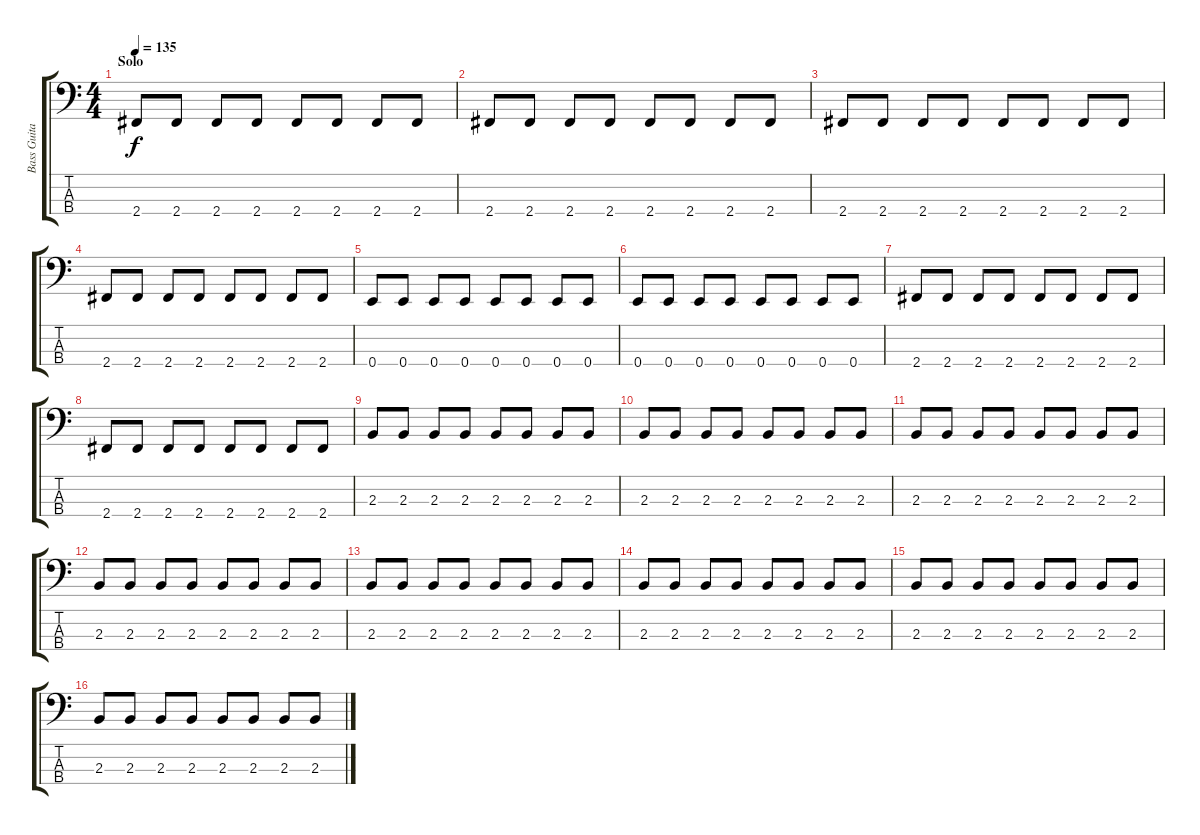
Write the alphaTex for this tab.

\track ("Bass Guitar" "Bass Guita") {instrument electricbassfinger}
\staff {score tabs}
\tuning (G2 D2 A1 E1) {hide}
\ts (4 4)
\section ("" "Solo")
\tempo 135
\clef f4
\ks c
2.4.8{dy f} 2.4.8 2.4.8 2.4.8 2.4.8 2.4.8 2.4.8 2.4.8 |
2.4.8 2.4.8 2.4.8 2.4.8 2.4.8 2.4.8 2.4.8 2.4.8 |
2.4.8 2.4.8 2.4.8 2.4.8 2.4.8 2.4.8 2.4.8 2.4.8 |
2.4.8 2.4.8 2.4.8 2.4.8 2.4.8 2.4.8 2.4.8 2.4.8 |
0.4.8 0.4.8 0.4.8 0.4.8 0.4.8 0.4.8 0.4.8 0.4.8 |
0.4.8 0.4.8 0.4.8 0.4.8 0.4.8 0.4.8 0.4.8 0.4.8 |
2.4.8 2.4.8 2.4.8 2.4.8 2.4.8 2.4.8 2.4.8 2.4.8 |
2.4.8 2.4.8 2.4.8 2.4.8 2.4.8 2.4.8 2.4.8 2.4.8 |
2.3.8 2.3.8 2.3.8 2.3.8 2.3.8 2.3.8 2.3.8 2.3.8 |
2.3.8 2.3.8 2.3.8 2.3.8 2.3.8 2.3.8 2.3.8 2.3.8 |
2.3.8 2.3.8 2.3.8 2.3.8 2.3.8 2.3.8 2.3.8 2.3.8 |
2.3.8 2.3.8 2.3.8 2.3.8 2.3.8 2.3.8 2.3.8 2.3.8 |
2.3.8 2.3.8 2.3.8 2.3.8 2.3.8 2.3.8 2.3.8 2.3.8 |
2.3.8 2.3.8 2.3.8 2.3.8 2.3.8 2.3.8 2.3.8 2.3.8 |
2.3.8 2.3.8 2.3.8 2.3.8 2.3.8 2.3.8 2.3.8 2.3.8 |
2.3.8 2.3.8 2.3.8 2.3.8 2.3.8 2.3.8 2.3.8 2.3.8
